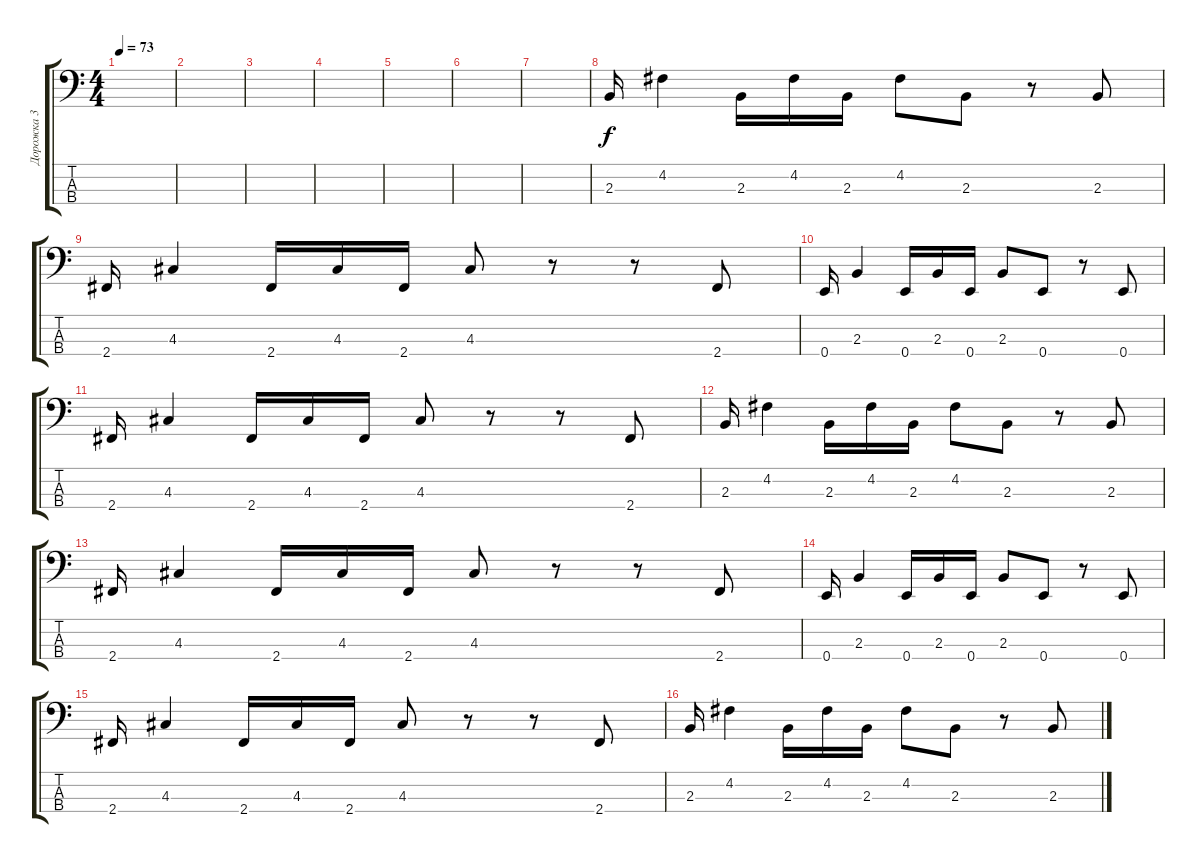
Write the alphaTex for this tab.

\track ("Дорожка 3" "Дорожка 3") {instrument electricbasspick}
\staff {score tabs}
\tuning (G2 D2 A1 E1) {hide}
\ts (4 4)
\tempo 73
\clef f4
\ks c
|
|
|
|
|
|
|
2.3.16 4.2.4 2.3.16 4.2.16 2.3.16 4.2.8 2.3.8 r.8 2.3.8 |
2.4.16 4.3.4 2.4.16 4.3.16 2.4.16 4.3.8 r.8 r.8 2.4.8 |
0.4.16 2.3.4 0.4.16 2.3.16 0.4.16 2.3.8 0.4.8 r.8 0.4.8 |
2.4.16 4.3.4 2.4.16 4.3.16 2.4.16 4.3.8 r.8 r.8 2.4.8 |
2.3.16 4.2.4 2.3.16 4.2.16 2.3.16 4.2.8 2.3.8 r.8 2.3.8 |
2.4.16 4.3.4 2.4.16 4.3.16 2.4.16 4.3.8 r.8 r.8 2.4.8 |
0.4.16 2.3.4 0.4.16 2.3.16 0.4.16 2.3.8 0.4.8 r.8 0.4.8 |
2.4.16 4.3.4 2.4.16 4.3.16 2.4.16 4.3.8 r.8 r.8 2.4.8 |
2.3.16 4.2.4 2.3.16 4.2.16 2.3.16 4.2.8 2.3.8 r.8 2.3.8
